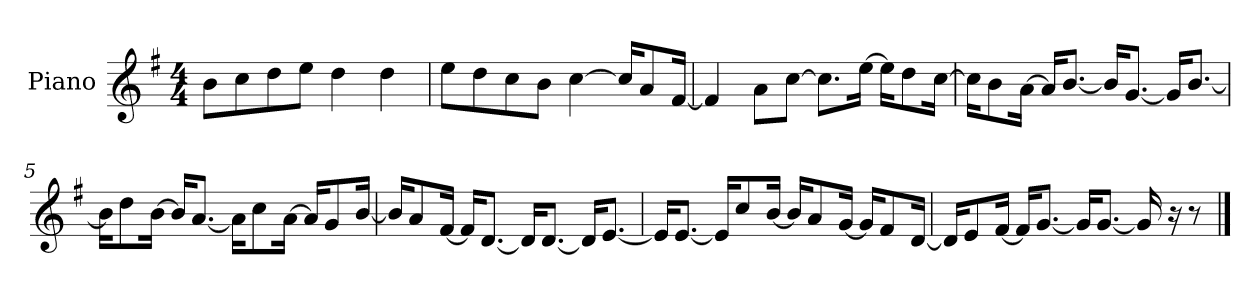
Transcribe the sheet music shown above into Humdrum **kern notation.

**kern
*part1
*staff1
*I"Piano
*I'P-no
*clefG2
*k[f#]
*M4/4
*MM90
=1
8b\L
8cc\
8dd\
8ee\J
4dd\
4dd\
=2
8ee\L
8dd\
8cc\
8b\J
[4cc\
16cc/KL]
8a/
[16f#/Jk
=3
4f#/]
8a\L
[8cc\J
8.cc\L]
[16ee\Jk
16ee\KL]
8dd\
[16cc\Jk
=4
16cc\KL]
8b\
[16a\Jk
16a/KL]
[8.b/J
16b/KL]
[8.g/J
16g/KL]
[8.b/J
!!LO:LB:g=z
=5
16b\KL]
8dd\
[16b\Jk
16b/KL]
[8.a/J
16a\KL]
8cc\
[16a\Jk
16a/KL]
8g/
[16b/Jk
=6
16b/KL]
8a/
[16f#/Jk
16f#/KL]
[8.d/J
16d/KL]
[8.d/J
16d/KL]
[8.e/J
=7
16e/KL]
[8.e/J
16e/KL]
8cc/
[16b/Jk
16b/KL]
8a/
[16g/Jk
16g/KL]
8f#/
[16d/Jk
!!LO:LB:g=z
=8
16d/KL]
8e/
[16f#/Jk
16f#/KL]
[8.g/J
16g/KL]
[8.g/J
16g/]
16r
8r
==
*-
